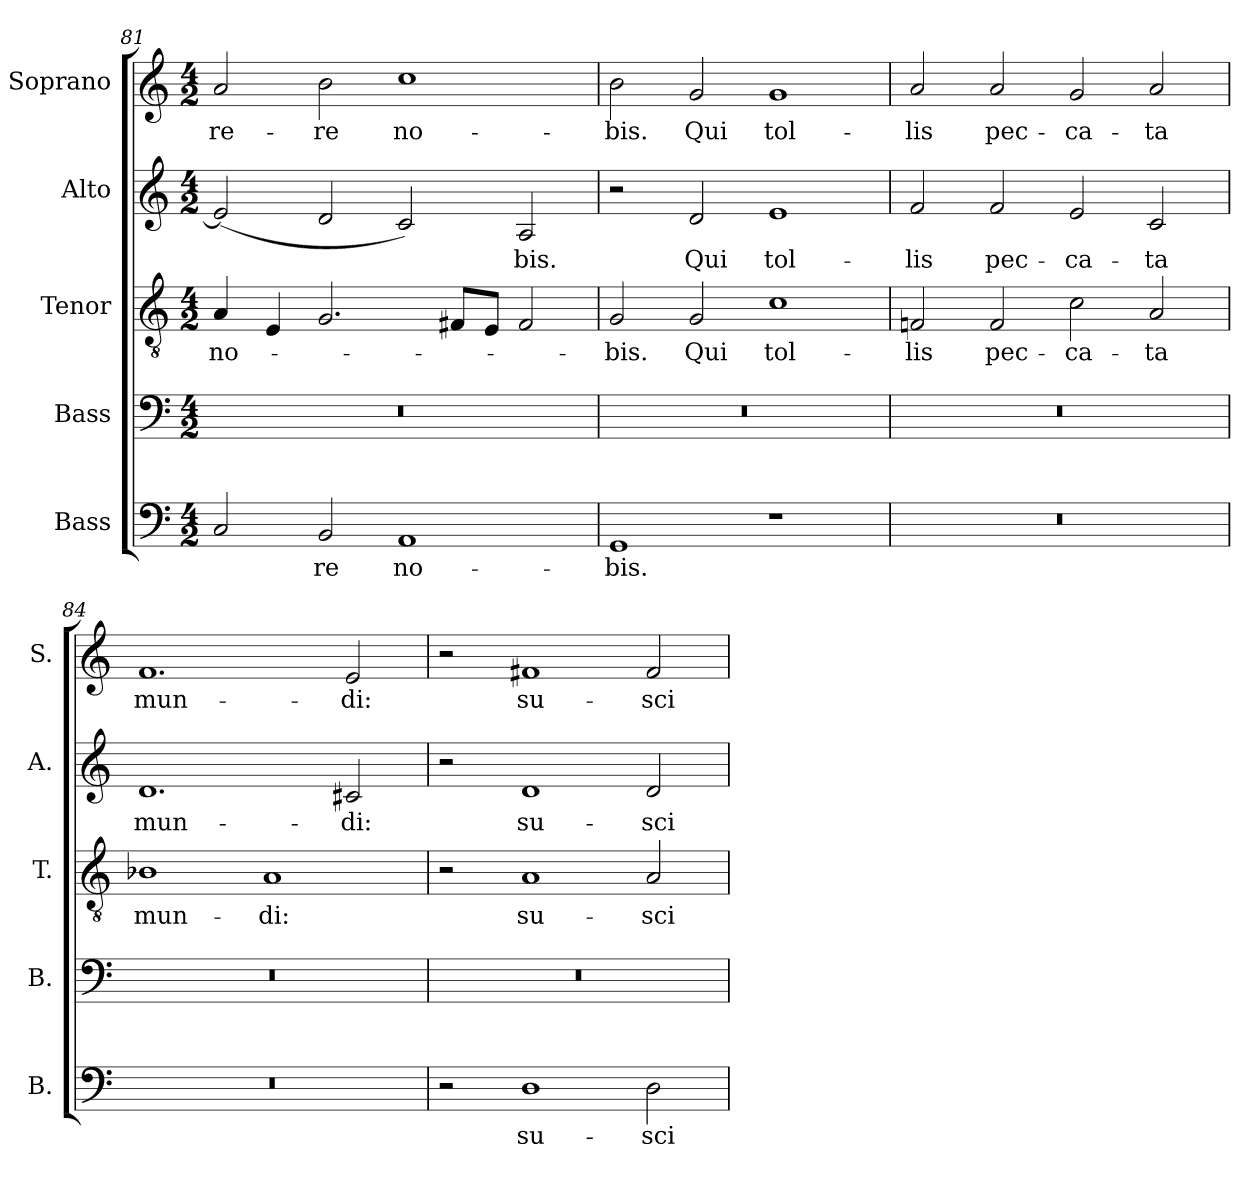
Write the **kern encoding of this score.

**kern	**text	**kern	**kern	**text	**kern	**text	**kern	**text
*part5	*part5	*part4	*part3	*part3	*part2	*part2	*part1	*part1
*staff5	*staff5	*staff4	*staff3	*staff3	*staff2	*staff2	*staff1	*staff1
*I"Bass	*	*I"Bass	*I"Tenor	*	*I"Alto	*	*I"Soprano	*
*I'B.	*	*I'B.	*I'T.	*	*I'A.	*	*I'S.	*
!!LO:LB:g=z
*clefF4	*	*clefF4	*clefGv2	*	*clefG2	*	*clefG2	*
*	*	*	*ITrd7c12	*	*	*	*	*
*k[]	*	*k[]	*k[]	*	*k[]	*	*k[]	*
*C:	*	*C:	*C:	*	*C:	*	*C:	*
*M4/2	*	*M4/2	*M4/2	*	*M4/2	*	*M4/2	*
=81	=81	=81	=81	=81	=81	=81	=81	=81
!	!	!LO:N:vis=1	!	!	!	!	!	!
!	!	!	!	!LO:LY:b:color=#000000	!	!	!	!
!	!	!	!	!	!	!	!	!LO:LY:b:color=#000000
2Ci/	.	0r	4AAi/	no-	(2ei/]	.	2ai/	-re-
.	.	.	4EEi/	.	.	.	.	.
!	!LO:LY:b:color=#000000	!	!	!	!	!	!	!
!	!	!	!	!	!	!	!	!LO:LY:b:color=#000000
2BBi/	-re	.	2.GGi/	.	2di/	.	2bi\	-re
!	!LO:LY:b:color=#000000	!	!	!	!	!	!	!
!	!	!	!	!	!	!	!	!LO:LY:b:color=#000000
1AAi	no-	.	.	.	2ci/)	.	1cci	no-
.	.	.	8FF#Xi/L	.	.	.	.	.
.	.	.	8EEi/J	.	.	.	.	.
!	!	!	!	!	!	!LO:LY:b:color=#000000	!	!
.	.	.	2FF#i/	.	2Ai/	-bis.	.	.
=82	=82	=82	=82	=82	=82	=82	=82	=82
!	!LO:LY:b:color=#000000	!LO:N:vis=1	!	!	!	!	!	!
!	!	!	!	!LO:LY:b:color=#000000	!	!	!	!
!	!	!	!	!	!	!	!	!LO:LY:b:color=#000000
1GGi	-bis.	0r	2GGi/	-bis.	2r	.	2bi\	-bis.
!	!	!	!	!LO:LY:b:color=#000000	!	!	!	!
!	!	!	!	!	!	!LO:LY:b:color=#000000	!	!
!	!	!	!	!	!	!	!	!LO:LY:b:color=#000000
.	.	.	2GGi/	Qui	2di/	Qui	2gi/	Qui
!	!	!	!	!LO:LY:b:color=#000000	!	!	!	!
!	!	!	!	!	!	!LO:LY:b:color=#000000	!	!
!	!	!	!	!	!	!	!	!LO:LY:b:color=#000000
1r	.	.	1Ci	tol-	1ei	tol-	1gi	tol-
=83	=83	=83	=83	=83	=83	=83	=83	=83
!LO:N:vis=1	!	!LO:N:vis=1	!	!	!	!	!	!
!	!	!	!	!LO:LY:b:color=#000000	!	!	!	!
!	!	!	!	!	!	!LO:LY:b:color=#000000	!	!
!	!	!	!	!	!	!	!	!LO:LY:b:color=#000000
0r	.	0r	2FFni/	-lis	2fi/	-lis	2ai/	-lis
!	!	!	!	!LO:LY:b:color=#000000	!	!	!	!
!	!	!	!	!	!	!LO:LY:b:color=#000000	!	!
!	!	!	!	!	!	!	!	!LO:LY:b:color=#000000
.	.	.	2FFi/	pec-	2fi/	pec-	2ai/	pec-
!	!	!	!	!LO:LY:b:color=#000000	!	!	!	!
!	!	!	!	!	!	!LO:LY:b:color=#000000	!	!
!	!	!	!	!	!	!	!	!LO:LY:b:color=#000000
.	.	.	2Ci\	-ca-	2ei/	-ca-	2gi/	-ca-
!	!	!	!	!LO:LY:b:color=#000000	!	!	!	!
!	!	!	!	!	!	!LO:LY:b:color=#000000	!	!
!	!	!	!	!	!	!	!	!LO:LY:b:color=#000000
.	.	.	2AAi/	-ta	2ci/	-ta	2ai/	-ta
=84	=84	=84	=84	=84	=84	=84	=84	=84
!LO:N:vis=1	!	!LO:N:vis=1	!	!	!	!	!	!
!	!	!	!	!LO:LY:b:color=#000000	!	!	!	!
!	!	!	!	!	!	!LO:LY:b:color=#000000	!	!
!	!	!	!	!	!	!	!	!LO:LY:b:color=#000000
0r	.	0r	1BB-Xi	mun-	1.di	mun-	1.fi	mun-
!	!	!	!	!LO:LY:b:color=#000000	!	!	!	!
.	.	.	1AAi	-di:	.	.	.	.
!	!	!	!	!	!	!LO:LY:b:color=#000000	!	!
!	!	!	!	!	!	!	!	!LO:LY:b:color=#000000
.	.	.	.	.	2c#Xi/	-di:	2ei/	-di:
=85	=85	=85	=85	=85	=85	=85	=85	=85
!	!	!LO:N:vis=1	!	!	!	!	!	!
2r	.	0r	2r	.	2r	.	2r	.
!	!LO:LY:b:color=#000000	!	!	!	!	!	!	!
!	!	!	!	!LO:LY:b:color=#000000	!	!	!	!
!	!	!	!	!	!	!LO:LY:b:color=#000000	!	!
!	!	!	!	!	!	!	!	!LO:LY:b:color=#000000
1Di	su-	.	1AAi	su-	1di	su-	1f#Xi	su-
!	!LO:LY:b:color=#000000	!	!	!	!	!	!	!
!	!	!	!	!LO:LY:b:color=#000000	!	!	!	!
!	!	!	!	!	!	!LO:LY:b:color=#000000	!	!
!	!	!	!	!	!	!	!	!LO:LY:b:color=#000000
2Di\	-sci-	.	2AAi/	-sci-	2di/	-sci-	2f#i/	-sci-
=	=	=	=	=	=	=	=	=
*-	*-	*-	*-	*-	*-	*-	*-	*-
